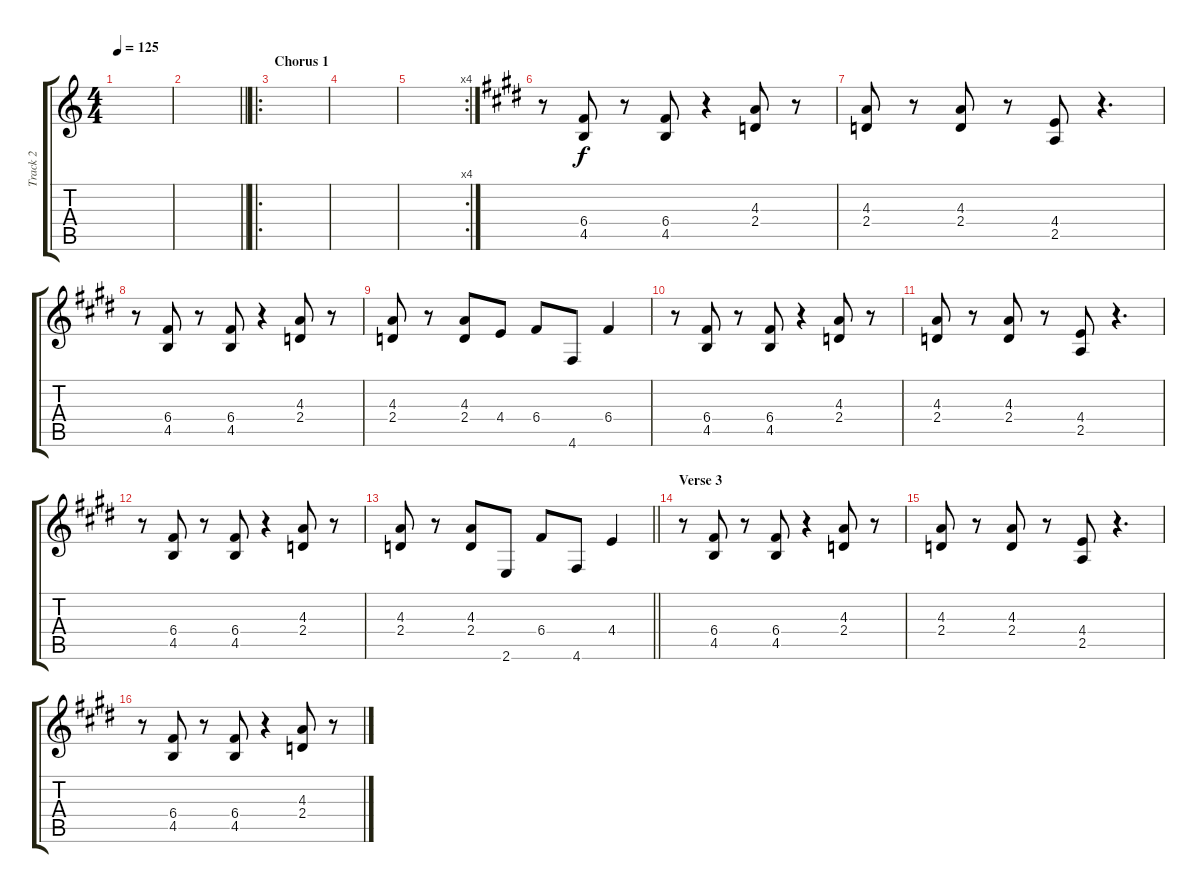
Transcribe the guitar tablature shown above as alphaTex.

\track ("Track 2" "Track 2") {instrument distortionguitar}
\staff {score tabs}
\tuning (D4 A3 F3 C3 G2 D2) {hide}
\ts (4 4)
\tempo 125
\clef g2
\ks c
|
\barLineRight lightlight
|
\ro
\section ("" "Chorus 1")
|
|
\rc 4
|
\ks e
r.8 (6.4 4.5).8 r.8 (6.4 4.5).8 r.4 (4.3 2.4).8 r.8 |
(4.3 2.4).8 r.8 (4.3 2.4).8 r.8 (4.4 2.5).8 r.4{d} |
r.8 (6.4 4.5).8 r.8 (6.4 4.5).8 r.4 (4.3 2.4).8 r.8 |
(4.3 2.4).8 r.8 (4.3 2.4).8 4.4.8 6.4.8 4.6.8 6.4.4 |
r.8 (6.4 4.5).8 r.8 (6.4 4.5).8 r.4 (4.3 2.4).8 r.8 |
(4.3 2.4).8 r.8 (4.3 2.4).8 r.8 (4.4 2.5).8 r.4{d} |
r.8 (6.4 4.5).8 r.8 (6.4 4.5).8 r.4 (4.3 2.4).8 r.8 |
\barLineRight lightlight
(4.3 2.4).8 r.8 (4.3 2.4).8 2.6.8 6.4.8 4.6.8 4.4.4 |
\section ("" "Verse 3")
r.8 (6.4 4.5).8 r.8 (6.4 4.5).8 r.4 (4.3 2.4).8 r.8 |
(4.3 2.4).8 r.8 (4.3 2.4).8 r.8 (4.4 2.5).8 r.4{d} |
r.8 (6.4 4.5).8 r.8 (6.4 4.5).8 r.4 (4.3 2.4).8 r.8
